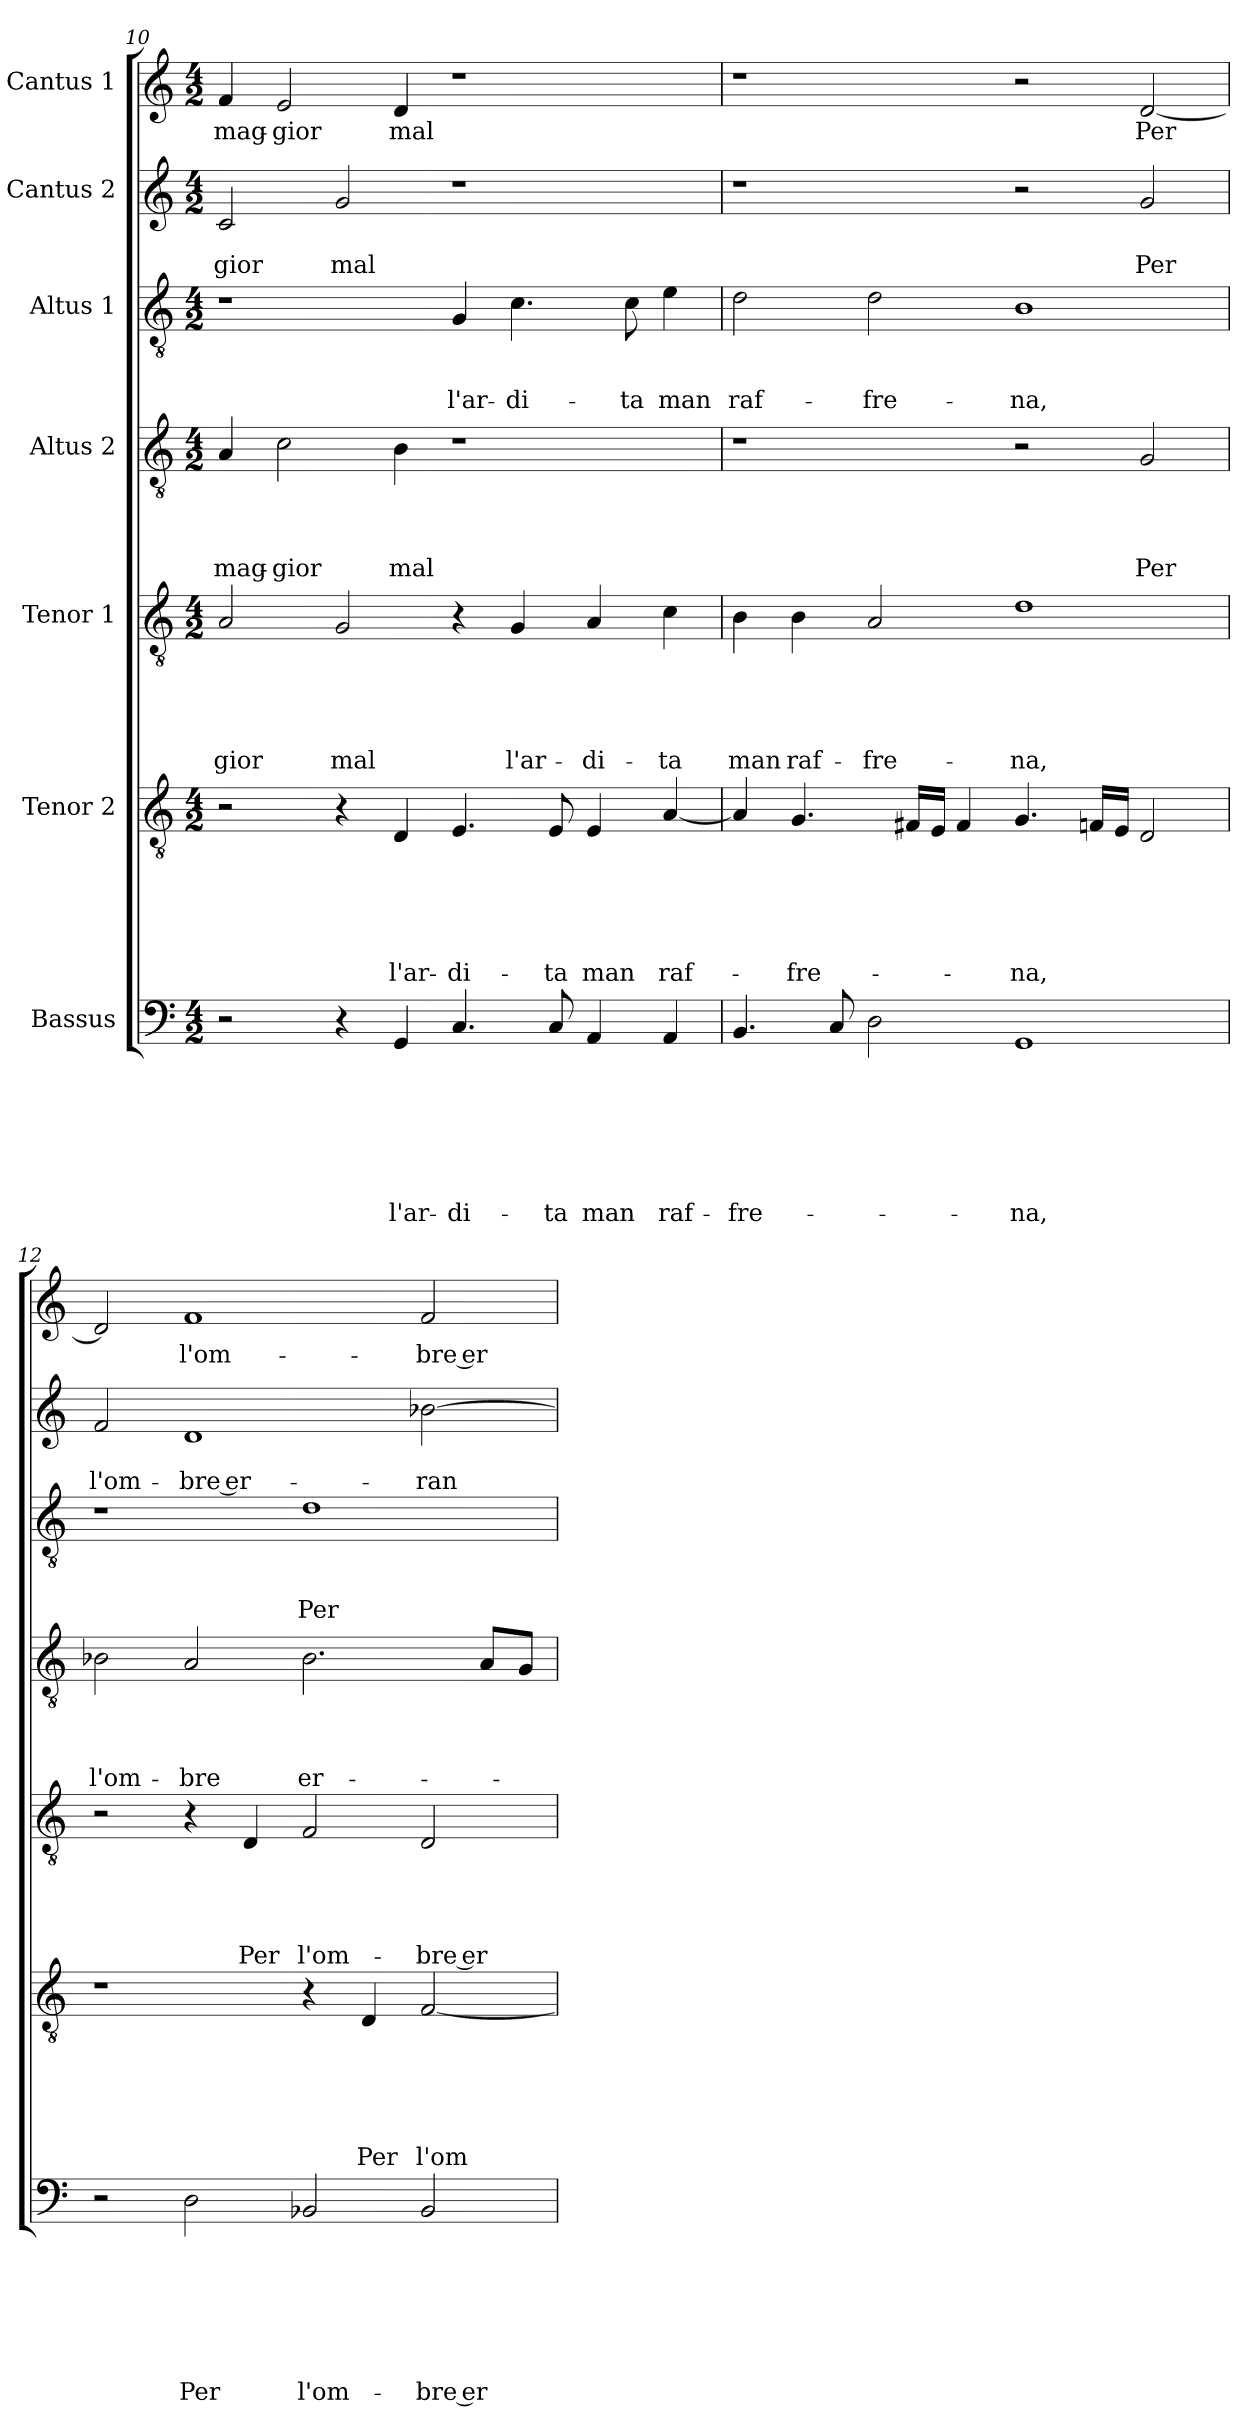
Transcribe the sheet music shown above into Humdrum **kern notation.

**kern	**text	**text	**text	**text	**text	**text	**text	**kern	**text	**text	**text	**text	**text	**text	**kern	**text	**text	**text	**text	**text	**kern	**text	**text	**text	**text	**kern	**text	**text	**text	**kern	**text	**text	**kern	**text
*part7	*part7	*part7	*part7	*part7	*part7	*part7	*part7	*part6	*part6	*part6	*part6	*part6	*part6	*part6	*part5	*part5	*part5	*part5	*part5	*part5	*part4	*part4	*part4	*part4	*part4	*part3	*part3	*part3	*part3	*part2	*part2	*part2	*part1	*part1
*staff7	*staff7	*staff7	*staff7	*staff7	*staff7	*staff7	*staff7	*staff6	*staff6	*staff6	*staff6	*staff6	*staff6	*staff6	*staff5	*staff5	*staff5	*staff5	*staff5	*staff5	*staff4	*staff4	*staff4	*staff4	*staff4	*staff3	*staff3	*staff3	*staff3	*staff2	*staff2	*staff2	*staff1	*staff1
*I"Bassus	*	*	*	*	*	*	*	*I"Tenor 2	*	*	*	*	*	*	*I"Tenor 1	*	*	*	*	*	*I"Altus 2	*	*	*	*	*I"Altus 1	*	*	*	*I"Cantus 2	*	*	*I"Cantus 1	*
*clefF4	*	*	*	*	*	*	*	*clefGv2	*	*	*	*	*	*	*clefGv2	*	*	*	*	*	*clefGv2	*	*	*	*	*clefGv2	*	*	*	*clefG2	*	*	*clefG2	*
*k[]	*	*	*	*	*	*	*	*k[]	*	*	*	*	*	*	*k[]	*	*	*	*	*	*k[]	*	*	*	*	*k[]	*	*	*	*k[]	*	*	*k[]	*
*a:	*	*	*	*	*	*	*	*a:	*	*	*	*	*	*	*a:	*	*	*	*	*	*a:	*	*	*	*	*a:	*	*	*	*a:	*	*	*a:	*
*M4/2	*	*	*	*	*	*	*	*M4/2	*	*	*	*	*	*	*M4/2	*	*	*	*	*	*M4/2	*	*	*	*	*M4/2	*	*	*	*M4/2	*	*	*M4/2	*
=10	=10	=10	=10	=10	=10	=10	=10	=10	=10	=10	=10	=10	=10	=10	=10	=10	=10	=10	=10	=10	=10	=10	=10	=10	=10	=10	=10	=10	=10	=10	=10	=10	=10	=10
!	!	!	!	!	!	!	!	!	!	!	!	!	!	!	!	!	!	!	!	!LO:LY:b	!	!	!	!	!LO:LY:b	!	!	!	!	!	!	!LO:LY:b	!	!LO:LY:b
2r	.	.	.	.	.	.	.	2r	.	.	.	.	.	.	2A/	.	.	.	.	-gior	4A/	.	.	.	mag-	1r	.	.	.	2c/	.	-gior	4f/	mag-
!	!	!	!	!	!	!	!	!	!	!	!	!	!	!	!	!	!	!	!	!	!	!	!	!	!LO:LY:b	!	!	!	!	!	!	!	!	!LO:LY:b
.	.	.	.	.	.	.	.	.	.	.	.	.	.	.	.	.	.	.	.	.	2c\	.	.	.	-gior	.	.	.	.	.	.	.	2e/	-gior
!	!	!	!	!	!	!	!	!	!	!	!	!	!	!	!	!	!	!	!	!LO:LY:b	!	!	!	!	!	!	!	!	!	!	!	!LO:LY:b	!	!
4r	.	.	.	.	.	.	.	4r	.	.	.	.	.	.	2G/	.	.	.	.	mal	.	.	.	.	.	.	.	.	.	2g/	.	mal	.	.
!	!	!	!	!	!	!	!LO:LY:b	!	!	!	!	!	!	!LO:LY:b	!	!	!	!	!	!	!	!	!	!	!LO:LY:b	!	!	!	!	!	!	!	!	!LO:LY:b
4GG/	.	.	.	.	.	.	l'ar-	4D/	.	.	.	.	.	l'ar-	.	.	.	.	.	.	4B\	.	.	.	mal	.	.	.	.	.	.	.	4d/	mal
!	!	!	!	!	!	!	!LO:LY:b	!	!	!	!	!	!	!LO:LY:b	!	!	!	!	!	!	!	!	!	!	!	!	!	!	!LO:LY:b	!	!	!	!	!
4.C/	.	.	.	.	.	.	-di-	4.E/	.	.	.	.	.	-di-	4r	.	.	.	.	.	1r	.	.	.	.	4G/	.	.	l'ar-	1r	.	.	1r	.
!	!	!	!	!	!	!	!	!	!	!	!	!	!	!	!	!	!	!	!	!LO:LY:b	!	!	!	!	!	!	!	!	!LO:LY:b	!	!	!	!	!
.	.	.	.	.	.	.	.	.	.	.	.	.	.	.	4G/	.	.	.	.	l'ar-	.	.	.	.	.	4.c\	.	.	-di-	.	.	.	.	.
!	!	!	!	!	!	!	!LO:LY:b	!	!	!	!	!	!	!LO:LY:b	!	!	!	!	!	!	!	!	!	!	!	!	!	!	!	!	!	!	!	!
8C/	.	.	.	.	.	.	-ta	8E/	.	.	.	.	.	-ta	.	.	.	.	.	.	.	.	.	.	.	.	.	.	.	.	.	.	.	.
!	!	!	!	!	!	!	!LO:LY:b	!	!	!	!	!	!	!LO:LY:b	!	!	!	!	!	!LO:LY:b	!	!	!	!	!	!	!	!	!	!	!	!	!	!
4AA/	.	.	.	.	.	.	man	4E/	.	.	.	.	.	man	4A/	.	.	.	.	-di-	.	.	.	.	.	.	.	.	.	.	.	.	.	.
!	!	!	!	!	!	!	!	!	!	!	!	!	!	!	!	!	!	!	!	!	!	!	!	!	!	!	!	!	!LO:LY:b	!	!	!	!	!
.	.	.	.	.	.	.	.	.	.	.	.	.	.	.	.	.	.	.	.	.	.	.	.	.	.	8c\	.	.	-ta	.	.	.	.	.
!	!	!	!	!	!	!	!LO:LY:b	!	!	!	!	!	!	!LO:LY:b	!	!	!	!	!	!LO:LY:b	!	!	!	!	!	!	!	!	!LO:LY:b	!	!	!	!	!
4AA/	.	.	.	.	.	.	raf-	[4A/	.	.	.	.	.	raf-	4c\	.	.	.	.	-ta	.	.	.	.	.	4e\	.	.	man	.	.	.	.	.
=11	=11	=11	=11	=11	=11	=11	=11	=11	=11	=11	=11	=11	=11	=11	=11	=11	=11	=11	=11	=11	=11	=11	=11	=11	=11	=11	=11	=11	=11	=11	=11	=11	=11	=11
!	!	!	!	!	!	!	!LO:LY:b	!	!	!	!	!	!	!	!	!	!	!	!	!LO:LY:b	!	!	!	!	!	!	!	!	!LO:LY:b	!	!	!	!	!
4.BB/	.	.	.	.	.	.	-fre-	4A/]	.	.	.	.	.	.	4B\	.	.	.	.	man	1r	.	.	.	.	2d\	.	.	raf-	1r	.	.	1r	.
!	!	!	!	!	!	!	!	!	!	!	!	!	!	!LO:LY:b	!	!	!	!	!	!LO:LY:b	!	!	!	!	!	!	!	!	!	!	!	!	!	!
.	.	.	.	.	.	.	.	4.G/	.	.	.	.	.	-fre-	4B\	.	.	.	.	raf-	.	.	.	.	.	.	.	.	.	.	.	.	.	.
8C/	.	.	.	.	.	.	.	.	.	.	.	.	.	.	.	.	.	.	.	.	.	.	.	.	.	.	.	.	.	.	.	.	.	.
!	!	!	!	!	!	!	!	!	!	!	!	!	!	!	!	!	!	!	!	!LO:LY:b	!	!	!	!	!	!	!	!	!LO:LY:b	!	!	!	!	!
2D\	.	.	.	.	.	.	.	.	.	.	.	.	.	.	2A/	.	.	.	.	-fre-	.	.	.	.	.	2d\	.	.	-fre-	.	.	.	.	.
.	.	.	.	.	.	.	.	16F#X/LL	.	.	.	.	.	.	.	.	.	.	.	.	.	.	.	.	.	.	.	.	.	.	.	.	.	.
.	.	.	.	.	.	.	.	16E/JJ	.	.	.	.	.	.	.	.	.	.	.	.	.	.	.	.	.	.	.	.	.	.	.	.	.	.
.	.	.	.	.	.	.	.	4F#/	.	.	.	.	.	.	.	.	.	.	.	.	.	.	.	.	.	.	.	.	.	.	.	.	.	.
!	!	!	!	!	!	!	!LO:LY:b	!	!	!	!	!	!	!LO:LY:b	!	!	!	!	!	!LO:LY:b	!	!	!	!	!	!	!	!	!LO:LY:b	!	!	!	!	!
1GG	.	.	.	.	.	.	-na,	4.G/	.	.	.	.	.	-na,	1d	.	.	.	.	-na,	2r	.	.	.	.	1B	.	.	-na,	2r	.	.	2r	.
.	.	.	.	.	.	.	.	16Fn/LL	.	.	.	.	.	.	.	.	.	.	.	.	.	.	.	.	.	.	.	.	.	.	.	.	.	.
.	.	.	.	.	.	.	.	16E/JJ	.	.	.	.	.	.	.	.	.	.	.	.	.	.	.	.	.	.	.	.	.	.	.	.	.	.
!	!	!	!	!	!	!	!	!	!	!	!	!	!	!	!	!	!	!	!	!	!	!	!	!	!LO:LY:b	!	!	!	!	!	!	!LO:LY:b	!	!LO:LY:b
.	.	.	.	.	.	.	.	2D/	.	.	.	.	.	.	.	.	.	.	.	.	2G/	.	.	.	Per	.	.	.	.	2g/	.	Per	[2d/	Per
=12	=12	=12	=12	=12	=12	=12	=12	=12	=12	=12	=12	=12	=12	=12	=12	=12	=12	=12	=12	=12	=12	=12	=12	=12	=12	=12	=12	=12	=12	=12	=12	=12	=12	=12
!	!	!	!	!	!	!	!	!	!	!	!	!	!	!	!	!	!	!	!	!	!	!	!	!	!LO:LY:b	!	!	!	!	!	!	!LO:LY:b	!	!
2r	.	.	.	.	.	.	.	1r	.	.	.	.	.	.	2r	.	.	.	.	.	2B-X\	.	.	.	l'om-	1r	.	.	.	2f/	.	l'om-	2d/]	.
!	!	!	!	!	!	!	!LO:LY:b	!	!	!	!	!	!	!	!	!	!	!	!	!	!	!	!	!	!LO:LY:b	!	!	!	!	!	!	!LO:LY:b	!	!LO:LY:b
2D\	.	.	.	.	.	.	Per	.	.	.	.	.	.	.	4r	.	.	.	.	.	2A/	.	.	.	-bre	.	.	.	.	1d	.	-bre er-	1f	l'om-
!	!	!	!	!	!	!	!	!	!	!	!	!	!	!	!	!	!	!	!	!LO:LY:b	!	!	!	!	!	!	!	!	!	!	!	!	!	!
.	.	.	.	.	.	.	.	.	.	.	.	.	.	.	4D/	.	.	.	.	Per	.	.	.	.	.	.	.	.	.	.	.	.	.	.
!	!	!	!	!	!	!	!LO:LY:b	!	!	!	!	!	!	!	!	!	!	!	!	!LO:LY:b	!	!	!	!	!LO:LY:b	!	!	!	!LO:LY:b	!	!	!	!	!
2BB-X/	.	.	.	.	.	.	l'om-	4r	.	.	.	.	.	.	2F/	.	.	.	.	l'om-	2.B-\	.	.	.	er-	1d	.	.	Per	.	.	.	.	.
!	!	!	!	!	!	!	!	!	!	!	!	!	!	!LO:LY:b	!	!	!	!	!	!	!	!	!	!	!	!	!	!	!	!	!	!	!	!
.	.	.	.	.	.	.	.	4D/	.	.	.	.	.	Per	.	.	.	.	.	.	.	.	.	.	.	.	.	.	.	.	.	.	.	.
!	!	!	!	!	!	!	!LO:LY:b	!	!	!	!	!	!	!LO:LY:b	!	!	!	!	!	!LO:LY:b	!	!	!	!	!	!	!	!	!	!	!	!LO:LY:b	!	!LO:LY:b
2BB-/	.	.	.	.	.	.	-bre er-	[2F/	.	.	.	.	.	l'om-	2D/	.	.	.	.	-bre er-	.	.	.	.	.	.	.	.	.	[2b-X\	.	-ran-	2f/	-bre er-
.	.	.	.	.	.	.	.	.	.	.	.	.	.	.	.	.	.	.	.	.	8A/L	.	.	.	.	.	.	.	.	.	.	.	.	.
.	.	.	.	.	.	.	.	.	.	.	.	.	.	.	.	.	.	.	.	.	8G/J	.	.	.	.	.	.	.	.	.	.	.	.	.
=	=	=	=	=	=	=	=	=	=	=	=	=	=	=	=	=	=	=	=	=	=	=	=	=	=	=	=	=	=	=	=	=	=	=
*-	*-	*-	*-	*-	*-	*-	*-	*-	*-	*-	*-	*-	*-	*-	*-	*-	*-	*-	*-	*-	*-	*-	*-	*-	*-	*-	*-	*-	*-	*-	*-	*-	*-	*-
